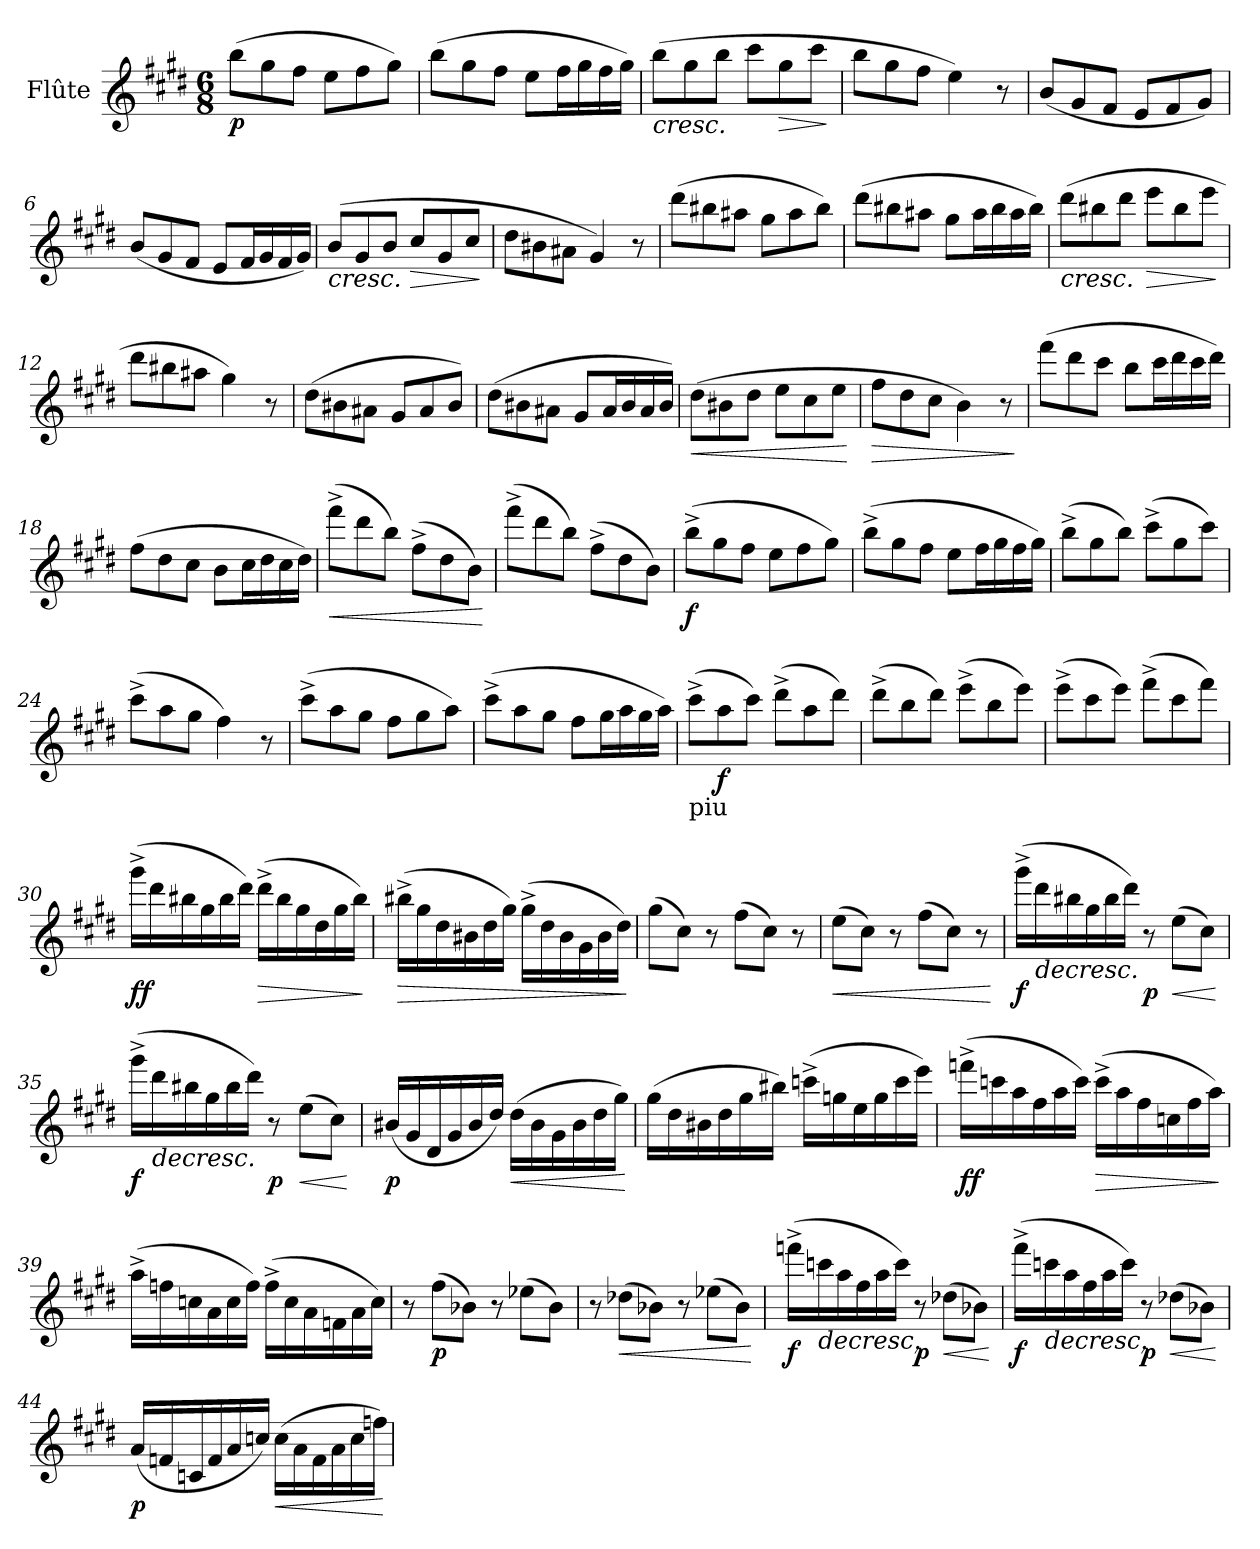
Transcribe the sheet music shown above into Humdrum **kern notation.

**kern	**dynam
*part1	*part1
*staff1	*staff1
*I"Flûte	*
*I'Fl.	*
*clefG2	*
*k[f#c#g#d#]	*
*M6/8	*
=1	=1
!	!LO:DY:b
(8bb\L	p
8gg#\	.
8ff#\J	.
8ee\L	.
8ff#\	.
8gg#\J)	.
=2	=2
(8bb\L	.
8gg#\	.
8ff#\J	.
8ee\L	.
16ff#\L	.
16gg#\	.
16ff#\	.
16gg#\JJ)	.
=3	=3
!	!LO:HP:b
(8bb\L	<
8gg#\	.
8bb\J	.
8ccc#\L	.
!	!LO:HP:b
8gg#\	>
8ccc#\J	.
.	[ ]
=4	=4
8bb\L	.
8gg#\	.
8ff#\J	.
4ee\)	.
8r	.
=5	=5
(8b/L	.
8g#/	.
8f#/J	.
8e/L	.
8f#/	.
8g#/J)	.
=6	=6
(8b/L	.
8g#/	.
8f#/J	.
8e/L	.
16f#/L	.
16g#/	.
16f#/	.
16g#/JJ)	.
!!LO:LB:g=z
=7	=7
!	!LO:HP:b
(8b/L	<
8g#/	.
8b/J	.
!	!LO:HP:b
8cc#/L	>
8g#/	.
8cc#/J	.
.	[ ]
=8	=8
8dd#\L	.
8b#X\	.
8a#X\J	.
4g#/)	.
8r	.
=9	=9
(8ddd#\L	.
8bb#X\	.
8aa#X\J	.
8gg#\L	.
8aa#\	.
8bb#\J)	.
=10	=10
(8ddd#\L	.
8bb#X\	.
8aa#X\J	.
8gg#\L	.
16aa#\L	.
16bb#\	.
16aa#\	.
16bb#\JJ)	.
=11	=11
!	!LO:HP:b
(8ddd#\L	<
8bb#X\	.
8ddd#\J	.
!	!LO:HP:b
8eee\L	>
8bb#\	.
8eee\J	.
.	[ ]
!!LO:LB:g=z
=12	=12
8ddd#\L	.
8bb#X\	.
8aa#X\J	.
4gg#\)	.
8r	.
=13	=13
(8dd#\L	.
8b#X\	.
8a#X\J	.
8g#/L	.
8a#/	.
8b#/J)	.
=14	=14
(8dd#\L	.
8b#X\	.
8a#X\J	.
8g#/L	.
16a#/L	.
16b#/	.
16a#/	.
16b#/JJ)	.
=15	=15
!	!LO:HP:b
(8dd#\L	<
8b#X\	.
8dd#\J	.
8ee\L	.
8cc#\	.
8ee\J	.
.	[
=16	=16
!	!LO:HP:b
8ff#\L	>
8dd#\	.
8cc#\J	.
4b\)	.
8r	.
.	]
!!LO:LB:g=z
=17	=17
(8fff#\L	.
8ddd#\	.
8ccc#\J	.
8bb\L	.
16ccc#\L	.
16ddd#\	.
16ccc#\	.
16ddd#\JJ)	.
=18	=18
(8ff#\L	.
8dd#\	.
8cc#\J	.
8b\L	.
16cc#\L	.
16dd#\	.
16cc#\	.
16dd#\JJ)	.
=19	=19
!	!LO:HP:b
(8fff#^\L	<
8ddd#\	.
8bb\J)	.
(8ff#^\L	.
8dd#\	.
8b\J)	.
.	[
=20	=20
(8fff#^\L	.
8ddd#\	.
8bb\J)	.
(8ff#^\L	.
8dd#\	.
8b\J)	.
=21	=21
!	!LO:DY:b
(8bb^\L	f
8gg#\	.
8ff#\J	.
8ee\L	.
8ff#\	.
8gg#\J)	.
!!LO:LB:g=z
=22	=22
(8bb^\L	.
8gg#\	.
8ff#\J	.
8ee\L	.
16ff#\L	.
16gg#\	.
16ff#\	.
16gg#\JJ)	.
=23	=23
(8bb^\L	.
8gg#\	.
8bb\J)	.
(8ccc#^\L	.
8gg#\	.
8ccc#\J)	.
=24	=24
(8ccc#^\L	.
8aa\	.
8gg#\J	.
4ff#\)	.
8r	.
=25	=25
(8ccc#^\L	.
8aa\	.
8gg#\J	.
8ff#\L	.
8gg#\	.
8aa\J)	.
=26	=26
(8ccc#^\L	.
8aa\	.
8gg#\J	.
8ff#\L	.
16gg#\L	.
16aa\	.
16gg#\	.
16aa\JJ)	.
!!LO:LB:g=z
=27	=27
!LO:TX:b:t=piu	!
(8ccc#^\L	.
!	!LO:DY:b
8aa\	f
8ccc#\J)	.
(8ddd#^\L	.
8aa\	.
8ddd#\J)	.
=28	=28
(8ddd#^\L	.
8bb\	.
8ddd#\J)	.
(8eee^\L	.
8bb\	.
8eee\J)	.
=29	=29
(8eee^\L	.
8ccc#\	.
8eee\J)	.
(8fff#^\L	.
8ccc#\	.
8fff#\J)	.
=30	=30
!	!LO:DY:b
(16ggg#^\LL	ff
16ddd#\	.
16bb#X\	.
16gg#\	.
16bb#\	.
16ddd#\JJ)	.
!	!LO:HP:b
(16ddd#^\LL	>
16bb#\	.
16gg#\	.
16dd#\	.
16gg#\	.
16bb#\JJ)	.
.	]
!!LO:LB:g=z
=31	=31
!	!LO:HP:b
(16bb#X^\LL	>
16gg#\	.
16dd#\	.
16b#X\	.
16dd#\	.
16gg#\JJ)	.
(16gg#^\LL	.
16dd#\	.
16b#\	.
16g#\	.
16b#\	.
16dd#\JJ)	.
.	]
=32	=32
(8gg#\L	.
8cc#\J)	.
8r	.
(8ff#\L	.
8cc#\J)	.
8r	.
=33	=33
!	!LO:HP:b
(8ee\L	<
8cc#\J)	.
8r	.
(8ff#\L	.
8cc#\J)	.
8r	.
.	[
=34	=34
!	!LO:DY:b
(16ggg#^\LL	f
!	!LO:HP:b
16ddd#\	>
16bb#X\	.
16gg#\	.
16bb#\	.
16ddd#\JJ)	.
!	!LO:DY:b
8r	p
!	!LO:HP:b
(8ee\L	<
8cc#\J)	.
.	] [
!!LO:LB:g=z
=35	=35
!	!LO:DY:b
(16ggg#^\LL	f
!	!LO:HP:b
16ddd#\	>
16bb#X\	.
16gg#\	.
16bb#\	.
16ddd#\JJ)	.
!	!LO:DY:b
8r	p
!	!LO:HP:b
(8ee\L	<
8cc#\J)	.
.	] [
=36	=36
!	!LO:DY:b
(16b#X/LL	p
16g#/	.
16d#/	.
16g#/	.
16b#/	.
16dd#/JJ)	.
!	!LO:HP:b
(16dd#\LL	<
16b#\	.
16g#\	.
16b#\	.
16dd#\	.
16gg#\JJ)	.
.	[
=37	=37
(16gg#\LL	.
16dd#\	.
16b#X\	.
16dd#\	.
16gg#\	.
16bb#X\JJ)	.
(16cccn^\LL	.
16ggn\	.
16ee\	.
16gg\	.
16ccc\	.
16eee\JJ)	.
!!LO:LB:g=z
=38	=38
!	!LO:DY:b
(16fffn^\LL	ff
16cccn\	.
16aa\	.
16ff#\	.
16aa\	.
16ccc\JJ)	.
!	!LO:HP:b
(16ccc^\LL	>
16aa\	.
16ff#\	.
16ccn\	.
16ff#\	.
16aa\JJ)	.
.	]
=39	=39
(16aa^\LL	.
16ffn\	.
16ccn\	.
16a\	.
16cc\	.
16ff\JJ)	.
(16ff^\LL	.
16cc\	.
16a\	.
16fn\	.
16a\	.
16cc\JJ)	.
=40	=40
8r	.
!	!LO:DY:b
(8ff#\L	p
8b-X\J)	.
8r	.
(8ee-X\L	.
8b-\J)	.
!!LO:LB:g=z
=41	=41
8r	.
!	!LO:HP:b
(8dd-X\L	<
8b-X\J)	.
8r	.
(8ee-X\L	.
8b-\J)	.
.	[
=42	=42
!	!LO:DY:b
(16fffn^\LL	f
!	!LO:HP:b
16cccn\	>
16aa\	.
16ff#\	.
16aa\	.
16ccc\JJ)	.
!	!LO:DY:b
8r	p
!	!LO:HP:b
(8dd-X\L	<
8b-X\J)	.
.	] [
=43	=43
!	!LO:DY:b
(16fff#^\LL	f
!	!LO:HP:b
16cccn\	>
16aa\	.
16ff#\	.
16aa\	.
16ccc\JJ)	.
!	!LO:DY:b
8r	p
!	!LO:HP:b
(8dd-X\L	<
8b-X\J)	.
.	] [
!!LO:PB:g=z
=44	=44
!	!LO:DY:b
(16a/LL	p
16fn/	.
16cn/	.
16f/	.
16a/	.
16ccn/JJ)	.
!	!LO:HP:b
(16cc\LL	<
16a\	.
16f\	.
16a\	.
16cc\	.
16ffn\JJ)	.
.	[
=	=
*-	*-
